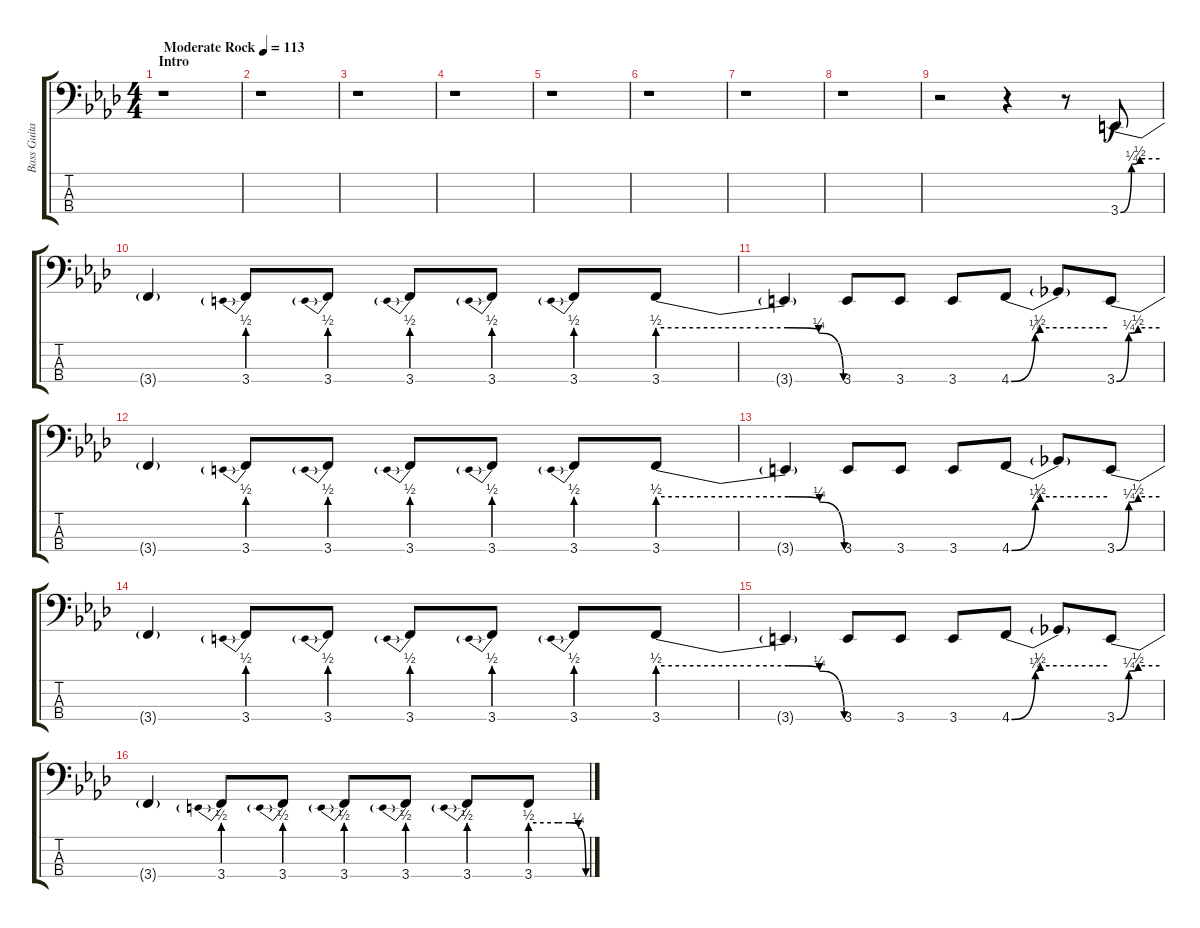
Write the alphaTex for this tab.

\track ("Bass Guitar" "Bass Guita") {instrument electricbassfinger}
\staff {score tabs}
\tuning (Gb2 Db2 Ab1 Db1) {hide}
\ts (4 4)
\section ("" "Intro")
\tempo (113 "Moderate Rock")
\clef f4
\ks fminor
r.1{dy f instrument electricbassfinger} |
r.1 |
r.1 |
r.1 |
r.1 |
r.1 |
r.1 |
r.1 |
r.2 r.4 r.8 3.4{be (custom 0 0 17 1 30 2 60 2)}.8 |
3.4{t}.4 3.4{be (prebend 0 2 60 2)}.8 3.4{be (prebend 0 2 60 2)}.8 3.4{be (prebend 0 2 60 2)}.8 3.4{be (prebend 0 2 60 2)}.8 3.4{be (prebend 0 2 60 2)}.8 3.4{be (custom 0 2 30 2 42 2 52 1 60 0)}.8 |
3.4{t}.4 3.4.8 3.4.8 3.4.8 4.4{be (custom 0 0 15 1 18 2 60 2)}.8 4.4{t}.8 3.4{be (custom 0 0 17 1 30 2 60 2)}.8 |
3.4{t}.4 3.4{be (prebend 0 2 60 2)}.8 3.4{be (prebend 0 2 60 2)}.8 3.4{be (prebend 0 2 60 2)}.8 3.4{be (prebend 0 2 60 2)}.8 3.4{be (prebend 0 2 60 2)}.8 3.4{be (custom 0 2 30 2 42 2 52 1 60 0)}.8 |
3.4{t}.4 3.4.8 3.4.8 3.4.8 4.4{be (custom 0 0 15 1 18 2 60 2)}.8 4.4{t}.8 3.4{be (custom 0 0 17 1 30 2 60 2)}.8 |
3.4{t}.4 3.4{be (prebend 0 2 60 2)}.8 3.4{be (prebend 0 2 60 2)}.8 3.4{be (prebend 0 2 60 2)}.8 3.4{be (prebend 0 2 60 2)}.8 3.4{be (prebend 0 2 60 2)}.8 3.4{be (custom 0 2 30 2 42 2 52 1 60 0)}.8 |
3.4{t}.4 3.4.8 3.4.8 3.4.8 4.4{be (custom 0 0 15 1 18 2 60 2)}.8 4.4{t}.8 3.4{be (custom 0 0 17 1 30 2 60 2)}.8 |
3.4{t}.4 3.4{be (prebend 0 2 60 2)}.8 3.4{be (prebend 0 2 60 2)}.8 3.4{be (prebend 0 2 60 2)}.8 3.4{be (prebend 0 2 60 2)}.8 3.4{be (prebend 0 2 60 2)}.8 3.4{be (custom 0 2 30 2 42 2 52 1 60 0)}.8
